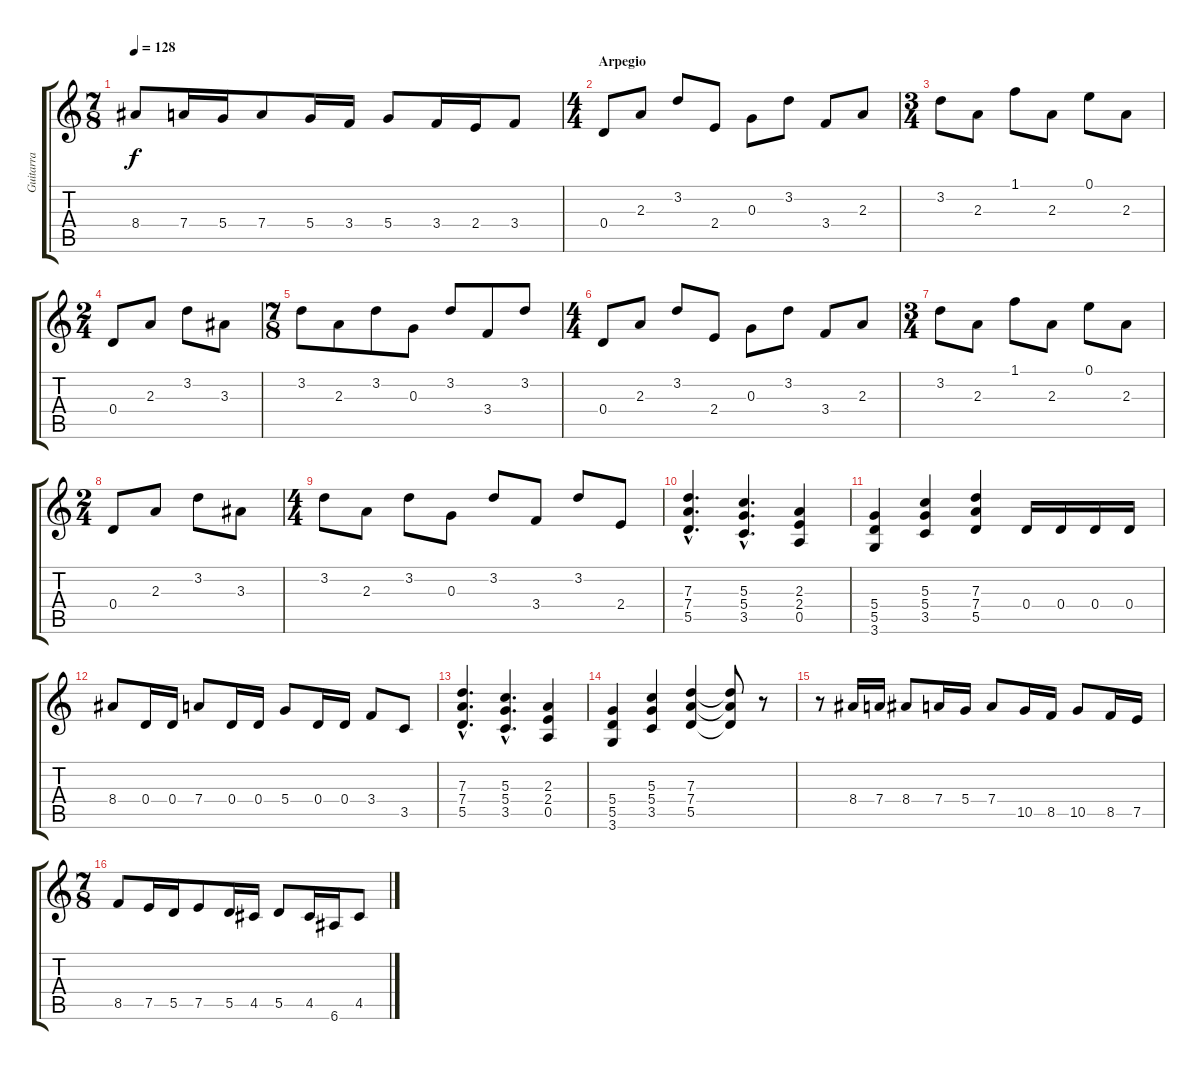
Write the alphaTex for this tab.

\track ("Guitarra" "Guitarra") {instrument overdrivenguitar}
\staff {score tabs}
\tuning (E4 B3 G3 D3 A2 E2) {hide}
\ts (7 8)
\tempo 128
\clef g2
\ks c
8.4.8{dy f} 7.4.16 5.4.16 7.4.8 5.4.16 3.4.16 5.4.8 3.4.16 2.4.16 3.4.8 |
\ts (4 4)
\section ("" "Arpegio")
0.4.8{instrument electricguitarclean} 2.3.8 3.2.8 2.4.8 0.3.8 3.2.8 3.4.8 2.3.8 |
\ts (3 4)
3.2.8 2.3.8 1.1.8 2.3.8 0.1.8 2.3.8 |
\ts (2 4)
0.4.8 2.3.8 3.2.8 3.3.8 |
\ts (7 8)
3.2.8 2.3.8 3.2.8 0.3.8 3.2.8 3.4.8 3.2.8 |
\ts (4 4)
0.4.8 2.3.8 3.2.8 2.4.8 0.3.8 3.2.8 3.4.8 2.3.8 |
\ts (3 4)
3.2.8 2.3.8 1.1.8 2.3.8 0.1.8 2.3.8 |
\ts (2 4)
0.4.8 2.3.8 3.2.8 3.3.8 |
\ts (4 4)
3.2.8 2.3.8 3.2.8 0.3.8 3.2.8 3.4.8 3.2.8 2.4.8 |
(7.3{hac} 7.4{hac} 5.5{hac}).4{d instrument overdrivenguitar} (5.3{hac} 5.4{hac} 3.5{hac}).4{d} (2.3 2.4 0.5).4 |
(5.4 5.5 3.6).4 (5.3 5.4 3.5).4 (7.3 7.4 5.5).4 0.4.16 0.4.16 0.4.16 0.4.16 |
8.4.8 0.4.16 0.4.16 7.4.8 0.4.16 0.4.16 5.4.8 0.4.16 0.4.16 3.4.8 3.5.8 |
(7.3{hac} 7.4{hac} 5.5{hac}).4{d} (5.3{hac} 5.4{hac} 3.5{hac}).4{d} (2.3 2.4 0.5).4 |
(5.4 5.5 3.6).4 (5.3 5.4 3.5).4 (7.3 7.4 5.5).4 (7.3{t} 7.4{t} 5.5{t}).8 r.8 |
r.8 8.4.16 7.4.16 8.4.8 7.4.16 5.4.16 7.4.8 10.5.16 8.5.16 10.5.8 8.5.16 7.5.16 |
\ts (7 8)
8.5.8 7.5.16 5.5.16 7.5.8 5.5.16 4.5.16 5.5.8 4.5.16 6.6.16 4.5.8
